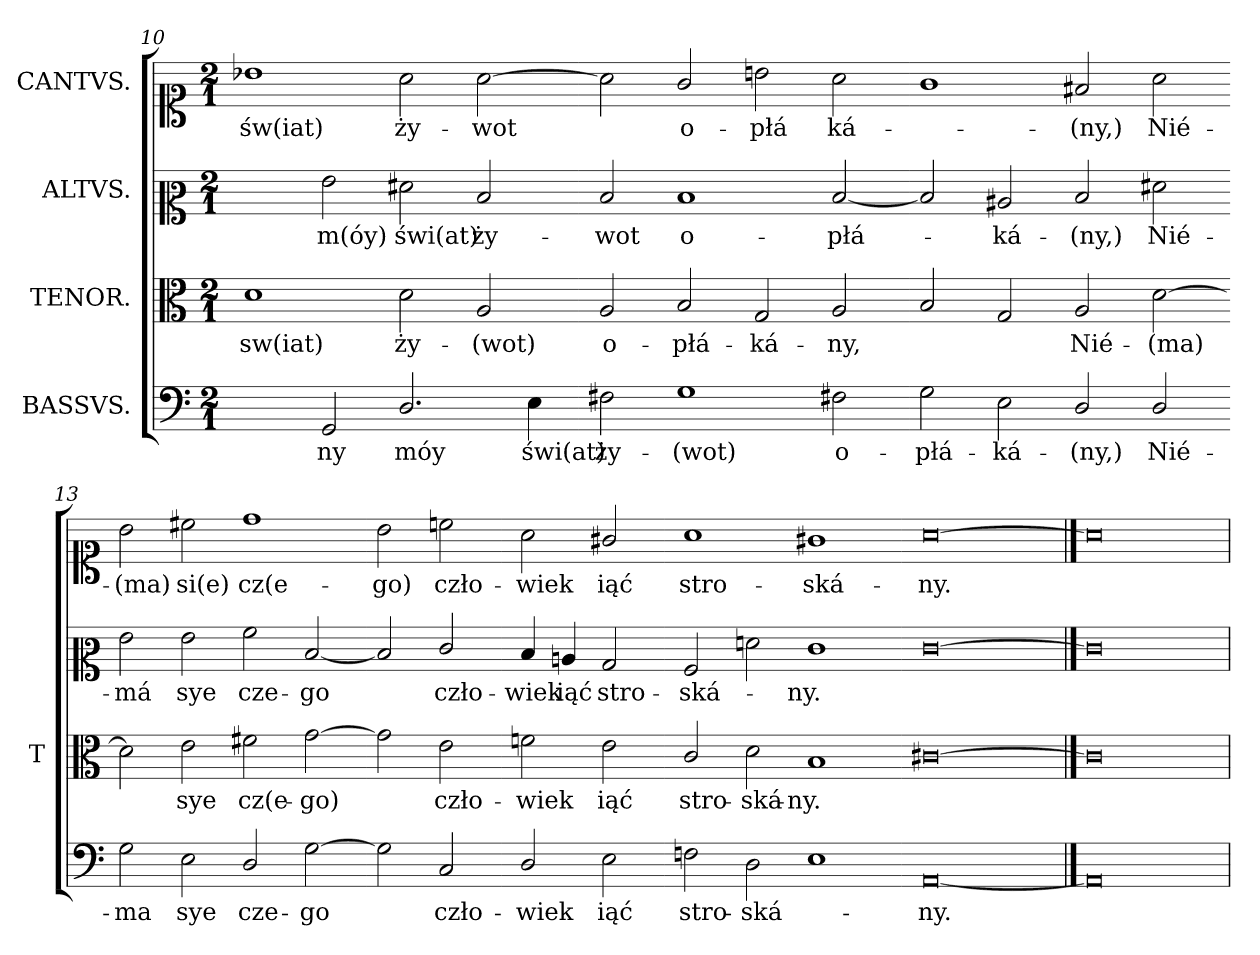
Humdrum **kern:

**kern	**text	**kern	**text	**kern	**text	**kern	**text
*part4	*part4	*part3	*part3	*part2	*part2	*part1	*part1
*staff4	*staff4	*staff3	*staff3	*staff2	*staff2	*staff1	*staff1
*I"BASSVS.	*	*I"TENOR.	*	*I"ALTVS.	*	*I"CANTVS.	*
*	*	*I'T	*	*	*	*	*
*clefF4	*	*clefC3	*	*clefC2	*	*clefC1	*
*k[]	*	*k[]	*	*k[]	*	*k[]	*
*M2/1	*	*M2/1	*	*M2/1	*	*M2/1	*
=10	=10	=10	=10	=10	=10	=10	=10
2ryy	.	1d\	sw(iat)	2ryy	.	1b-X\	św(iat)
2GG/	-ny	.	.	2g\	m(óy)	.	.
2.D/	móy	2d\	ży-	2f#X\	świ(at)	2a\	ży-
.	.	2A/	-(wot)	2d/	ży-	[2a\	-wot
4E\	świ(at)	.	.	.	.	.	.
=11-	=11-	=11-	=11-	=11-	=11-	=11-	=11-
2F#X\	ży-	2A/	o-	2d/	-wot	2a\]	.
1G\	-(wot)	2B/	-płá-	1d/	o-	2g/	o-
.	.	2G/	-ká-	.	.	2bn\	-płá
2F#X\	o-	2A/	-ny,	[2d/	-płá-	2a\	-ká-
=12-	=12-	=12-	=12-	=12-	=12-	=12-	=12-
2G\	-płá-	2B/	.	2d/]	.	1g\	.
2E\	-ká-	2G/	.	2c#X/	-ká-	.	.
2D/	-(ny,)	2A/	Nié-	2d/	-(ny,)	2f#X/	-(ny,)
2D/	Nié-	[2d\	-(ma)	2f#X\	Nié-	2a\	Nié-
=13-	=13-	=13-	=13-	=13-	=13-	=13-	=13-
2G\	-ma	2d\]	.	2g\	-má	2b\	-(ma)
2E\	sye	2e\	sye	2g\	sye	2cc#X\	si(e)
2D/	cze-	2f#X\	cz(e-	2a\	cze-	1dd\	cz(e-
[2G\	-go	[2g\	-go)	[2d/	-go	.	.
=14-	=14-	=14-	=14-	=14-	=14-	=14-	=14-
2G\]	.	2g\]	.	2d/]	.	2b\	-go)
2C/	czło-	2e\	czło-	2e/	czło-	2ccn\	czło-
=-	=-	=-	=-	=-	=-	=-	=-
2D/	-wiek	2fn\	-wiek	4d/	-wiek	2a\	-wiek
.	.	.	.	4cn/	iąć	.	.
2E\	iąć	2e\	iąć	2B/	stro-	2g#X/	iąć
=15-	=15-	=15-	=15-	=15-	=15-	=15-	=15-
2Fn\	stro-	2c/	stro-	2A/	-ská-	1a\	stro-
2D\	-ská-	2d\	-ská-	2fn\	.	.	.
1E\	.	1B/	-ny.	1e\	-ny.	1g#X\	-ská-
=16-	=16-	=16-	=16-	=16-	=16-	=16-	=16-
[0AA/	-ny.	[0c#X\	.	[0e\	.	[0a\	-ny.
==17	==17	==17	==17	==17	==17	==17	==17
0AA/]	.	0c#\]	.	0e\]	.	0a\]	.
=	=	=	=	=	=	=	=
*-	*-	*-	*-	*-	*-	*-	*-
